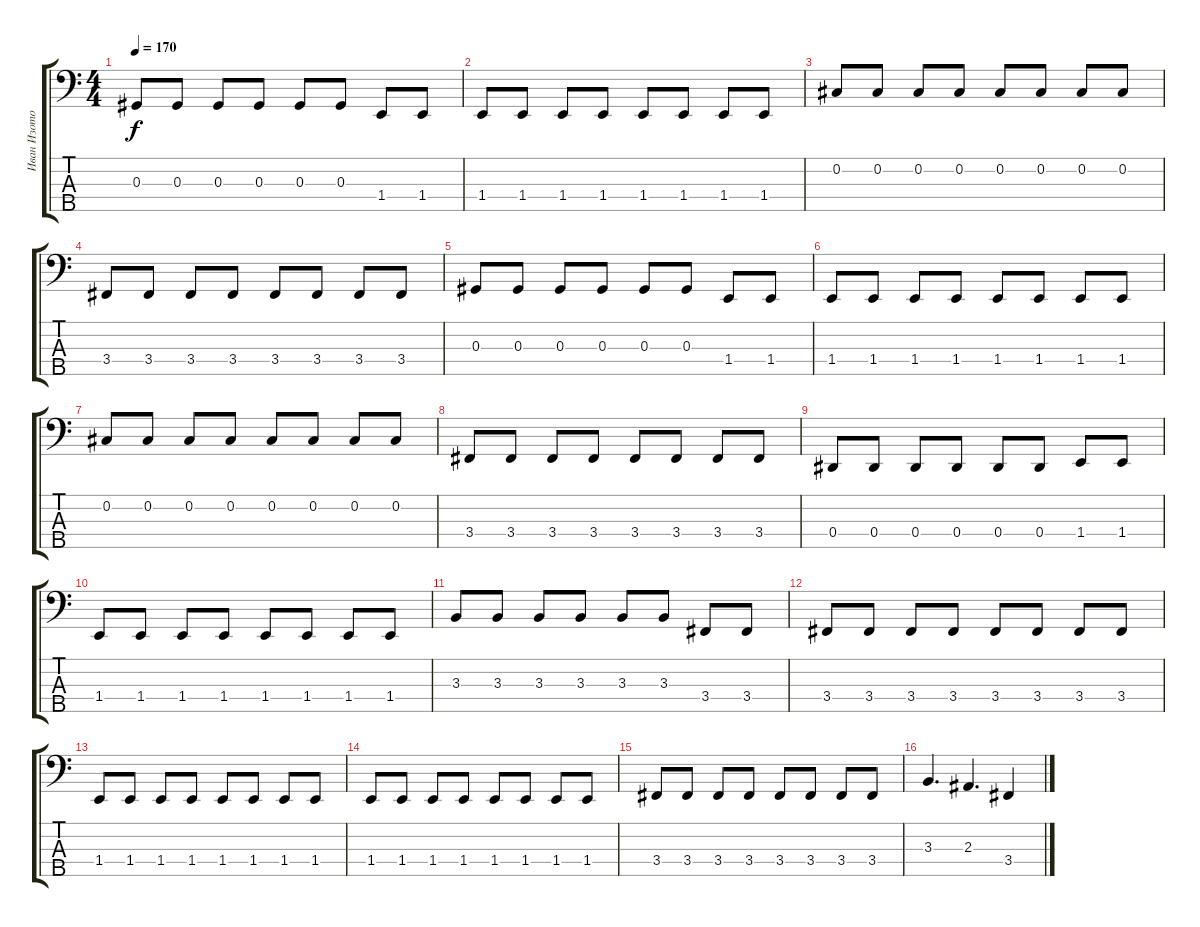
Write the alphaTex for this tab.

\track ("Иван Изотов" "Иван Изото") {instrument electricbasspick}
\staff {score tabs}
\tuning (Gb2 Db2 Ab1 Eb1 Bb0) {hide}
\ts (4 4)
\tempo 170
\clef f4
\ks c
0.3.8{dy f} 0.3.8 0.3.8 0.3.8 0.3.8 0.3.8 1.4.8 1.4.8 |
1.4.8 1.4.8 1.4.8 1.4.8 1.4.8 1.4.8 1.4.8 1.4.8 |
0.2.8 0.2.8 0.2.8 0.2.8 0.2.8 0.2.8 0.2.8 0.2.8 |
3.4.8 3.4.8 3.4.8 3.4.8 3.4.8 3.4.8 3.4.8 3.4.8 |
0.3.8 0.3.8 0.3.8 0.3.8 0.3.8 0.3.8 1.4.8 1.4.8 |
1.4.8 1.4.8 1.4.8 1.4.8 1.4.8 1.4.8 1.4.8 1.4.8 |
0.2.8 0.2.8 0.2.8 0.2.8 0.2.8 0.2.8 0.2.8 0.2.8 |
3.4.8 3.4.8 3.4.8 3.4.8 3.4.8 3.4.8 3.4.8 3.4.8 |
0.4.8 0.4.8 0.4.8 0.4.8 0.4.8 0.4.8 1.4.8 1.4.8 |
1.4.8 1.4.8 1.4.8 1.4.8 1.4.8 1.4.8 1.4.8 1.4.8 |
3.3.8 3.3.8 3.3.8 3.3.8 3.3.8 3.3.8 3.4.8 3.4.8 |
3.4.8 3.4.8 3.4.8 3.4.8 3.4.8 3.4.8 3.4.8 3.4.8 |
1.4.8 1.4.8 1.4.8 1.4.8 1.4.8 1.4.8 1.4.8 1.4.8 |
1.4.8 1.4.8 1.4.8 1.4.8 1.4.8 1.4.8 1.4.8 1.4.8 |
3.4.8 3.4.8 3.4.8 3.4.8 3.4.8 3.4.8 3.4.8 3.4.8 |
3.3.4{d} 2.3.4{d} 3.4.4
